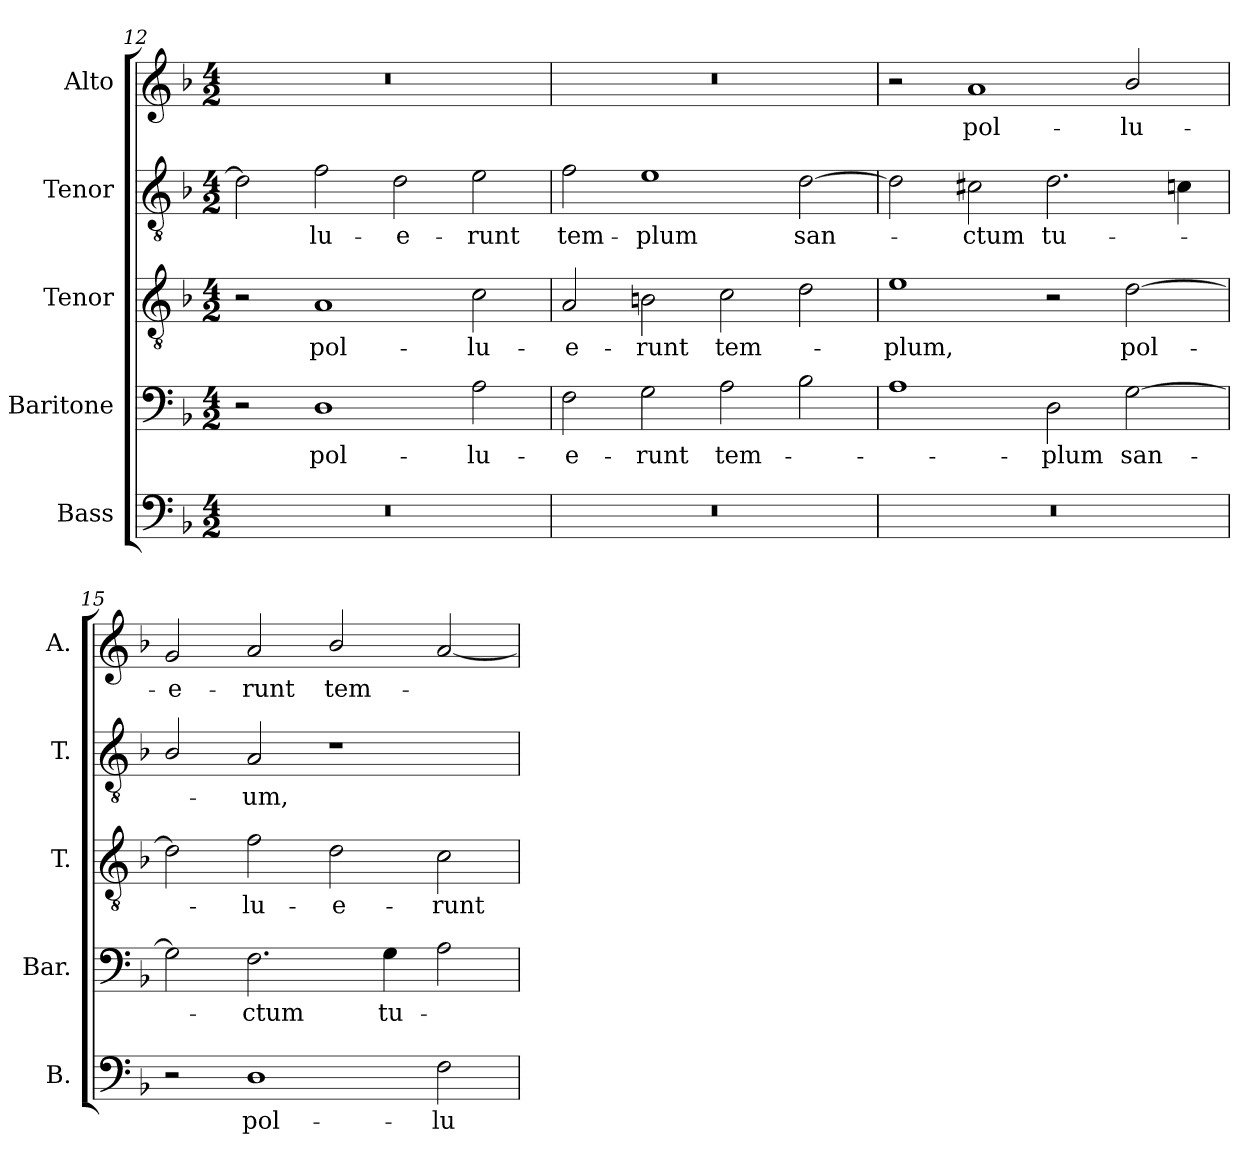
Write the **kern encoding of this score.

**kern	**text	**kern	**text	**kern	**text	**kern	**text	**kern	**text
*part5	*part5	*part4	*part4	*part3	*part3	*part2	*part2	*part1	*part1
*staff5	*staff5	*staff4	*staff4	*staff3	*staff3	*staff2	*staff2	*staff1	*staff1
*I"Bass	*	*I"Baritone	*	*I"Tenor	*	*I"Tenor	*	*I"Alto	*
*I'B.	*	*I'Bar.	*	*I'T.	*	*I'T.	*	*I'A.	*
*clefF4	*	*clefF4	*	*clefGv2	*	*clefGv2	*	*clefG2	*
*	*	*	*	*ITrd7c12	*	*ITrd7c12	*	*	*
*k[b-]	*	*k[b-]	*	*k[b-]	*	*k[b-]	*	*k[b-]	*
*F:	*	*F:	*	*F:	*	*F:	*	*F:	*
*M4/2	*	*M4/2	*	*M4/2	*	*M4/2	*	*M4/2	*
=12	=12	=12	=12	=12	=12	=12	=12	=12	=12
!LO:N:vis=1	!	!	!	!	!	!	!	!LO:N:vis=1	!
0r	.	2r	.	2r	.	2Di\]	.	0r	.
!	!	!	!LO:LY:b:color=#000000	!	!	!	!	!	!
!	!	!	!	!	!LO:LY:b:color=#000000	!	!	!	!
!	!	!	!	!	!	!	!LO:LY:b:color=#000000	!	!
.	.	1Di	pol-	1AAi	pol-	2Fi\	-lu-	.	.
!	!	!	!	!	!	!	!LO:LY:b:color=#000000	!	!
.	.	.	.	.	.	2Di\	-e-	.	.
!	!	!	!LO:LY:b:color=#000000	!	!	!	!	!	!
!	!	!	!	!	!LO:LY:b:color=#000000	!	!	!	!
!	!	!	!	!	!	!	!LO:LY:b:color=#000000	!	!
.	.	2Ai\	-lu-	2Ci\	-lu-	2Ei\	-runt	.	.
=13	=13	=13	=13	=13	=13	=13	=13	=13	=13
!LO:N:vis=1	!	!	!	!	!	!	!	!	!
!	!	!	!LO:LY:b:color=#000000	!	!	!	!	!	!
!	!	!	!	!	!LO:LY:b:color=#000000	!	!	!	!
!	!	!	!	!	!	!	!LO:LY:b:color=#000000	!LO:N:vis=1	!
0r	.	2Fi\	-e-	2AAi/	-e-	2Fi\	tem-	0r	.
!	!	!	!LO:LY:b:color=#000000	!	!	!	!	!	!
!	!	!	!	!	!LO:LY:b:color=#000000	!	!	!	!
!	!	!	!	!	!	!	!LO:LY:b:color=#000000	!	!
.	.	2Gi\	-runt	2BBni\	-runt	1Ei	-plum	.	.
!	!	!	!LO:LY:b:color=#000000	!	!	!	!	!	!
!	!	!	!	!	!LO:LY:b:color=#000000	!	!	!	!
.	.	2Ai\	tem-	2Ci\	tem-	.	.	.	.
!	!	!	!	!	!	!	!LO:LY:b:color=#000000	!	!
.	.	2B-i\	.	2Di\	.	[2Di\	san-	.	.
=14	=14	=14	=14	=14	=14	=14	=14	=14	=14
!LO:N:vis=1	!	!	!	!	!	!	!	!	!
!	!	!	!	!	!LO:LY:b:color=#000000	!	!	!	!
0r	.	1Ai	.	1Ei	-plum,	2Di\]	.	2r	.
!	!	!	!	!	!	!	!LO:LY:b:color=#000000	!	!
!	!	!	!	!	!	!	!	!	!LO:LY:b:color=#000000
.	.	.	.	.	.	2C#Xi\	-ctum	1ai	pol-
!	!	!	!LO:LY:b:color=#000000	!	!	!	!	!	!
!	!	!	!	!	!	!	!LO:LY:b:color=#000000	!	!
.	.	2Di\	-plum	2r	.	2.Di\	tu-	.	.
!	!	!	!LO:LY:b:color=#000000	!	!	!	!	!	!
!	!	!	!	!	!LO:LY:b:color=#000000	!	!	!	!
!	!	!	!	!	!	!	!	!	!LO:LY:b:color=#000000
.	.	[2Gi\	san-	[2Di\	pol-	.	.	2b-i/	-lu-
.	.	.	.	.	.	4Cni\	.	.	.
=15	=15	=15	=15	=15	=15	=15	=15	=15	=15
!	!	!	!	!	!	!	!	!	!LO:LY:b:color=#000000
2r	.	2Gi\]	.	2Di\]	.	2BB-i/	.	2gi/	-e-
!	!LO:LY:b:color=#000000	!	!	!	!	!	!	!	!
!	!	!	!LO:LY:b:color=#000000	!	!	!	!	!	!
!	!	!	!	!	!LO:LY:b:color=#000000	!	!	!	!
!	!	!	!	!	!	!	!LO:LY:b:color=#000000	!	!
!	!	!	!	!	!	!	!	!	!LO:LY:b:color=#000000
1Di	pol-	2.Fi\	-ctum	2Fi\	-lu-	2AAi/	-um,	2ai/	-runt
!	!	!	!	!	!LO:LY:b:color=#000000	!	!	!	!
!	!	!	!	!	!	!	!	!	!LO:LY:b:color=#000000
.	.	.	.	2Di\	-e-	1r	.	2b-i/	tem-
!	!	!	!LO:LY:b:color=#000000	!	!	!	!	!	!
.	.	4Gi\	tu-	.	.	.	.	.	.
!	!LO:LY:b:color=#000000	!	!	!	!	!	!	!	!
!	!	!	!	!	!LO:LY:b:color=#000000	!	!	!	!
2Fi\	-lu-	2Ai\	.	2Ci\	-runt	.	.	[2ai/	.
=	=	=	=	=	=	=	=	=	=
*-	*-	*-	*-	*-	*-	*-	*-	*-	*-
